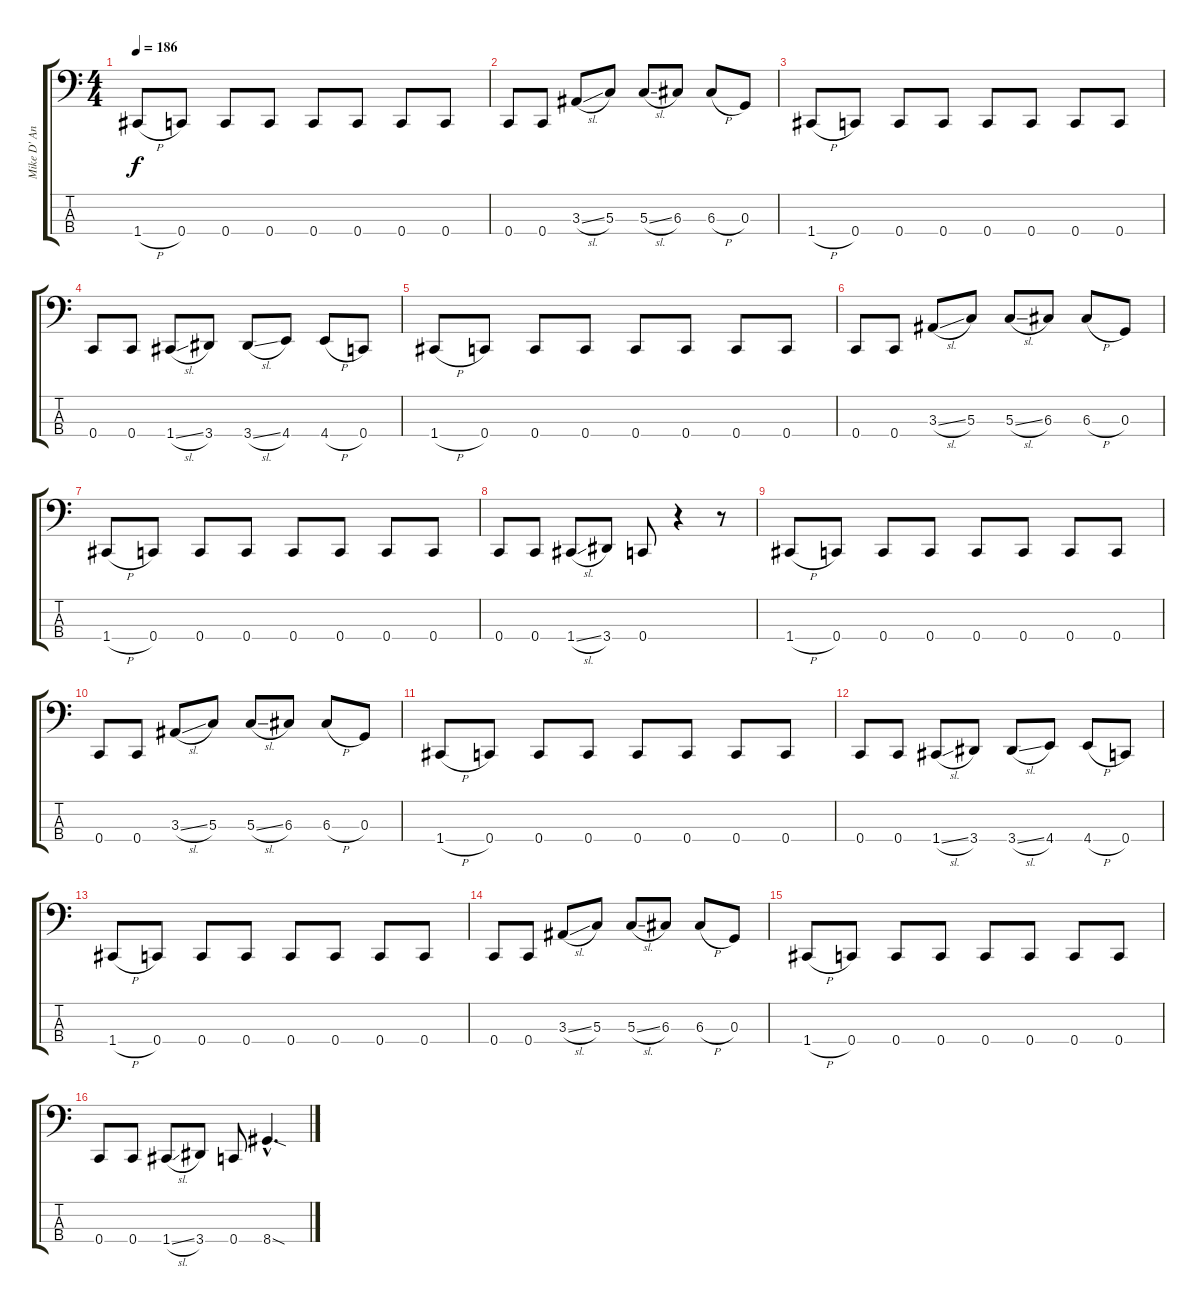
\track ("Mike D' Antonio" "Mike D' An") {instrument electricbasspick}
\staff {score tabs}
\tuning (F2 C2 G1 C1) {hide}
\ts (4 4)
\tempo 186
\clef f4
\ks c
1.4{h}.8{dy f} 0.4.8 0.4.8 0.4.8 0.4.8 0.4.8 0.4.8 0.4.8 |
0.4.8 0.4.8 3.3{sl}.8 5.3.8 5.3{sl}.8 6.3.8 6.3{h}.8 0.3.8 |
1.4{h}.8 0.4.8 0.4.8 0.4.8 0.4.8 0.4.8 0.4.8 0.4.8 |
0.4.8 0.4.8 1.4{sl}.8 3.4.8 3.4{sl}.8 4.4.8 4.4{h}.8 0.4.8 |
1.4{h}.8 0.4.8 0.4.8 0.4.8 0.4.8 0.4.8 0.4.8 0.4.8 |
0.4.8 0.4.8 3.3{sl}.8 5.3.8 5.3{sl}.8 6.3.8 6.3{h}.8 0.3.8 |
1.4{h}.8 0.4.8 0.4.8 0.4.8 0.4.8 0.4.8 0.4.8 0.4.8 |
0.4.8 0.4.8 1.4{sl}.8 3.4.8 0.4.8 r.4 r.8 |
1.4{h}.8 0.4.8 0.4.8 0.4.8 0.4.8 0.4.8 0.4.8 0.4.8 |
0.4.8 0.4.8 3.3{sl}.8 5.3.8 5.3{sl}.8 6.3.8 6.3{h}.8 0.3.8 |
1.4{h}.8 0.4.8 0.4.8 0.4.8 0.4.8 0.4.8 0.4.8 0.4.8 |
0.4.8 0.4.8 1.4{sl}.8 3.4.8 3.4{sl}.8 4.4.8 4.4{h}.8 0.4.8 |
1.4{h}.8 0.4.8 0.4.8 0.4.8 0.4.8 0.4.8 0.4.8 0.4.8 |
0.4.8 0.4.8 3.3{sl}.8 5.3.8 5.3{sl}.8 6.3.8 6.3{h}.8 0.3.8 |
1.4{h}.8 0.4.8 0.4.8 0.4.8 0.4.8 0.4.8 0.4.8 0.4.8 |
0.4.8 0.4.8 1.4{sl}.8 3.4.8 0.4.8 8.4{sod hac}.4{d}
